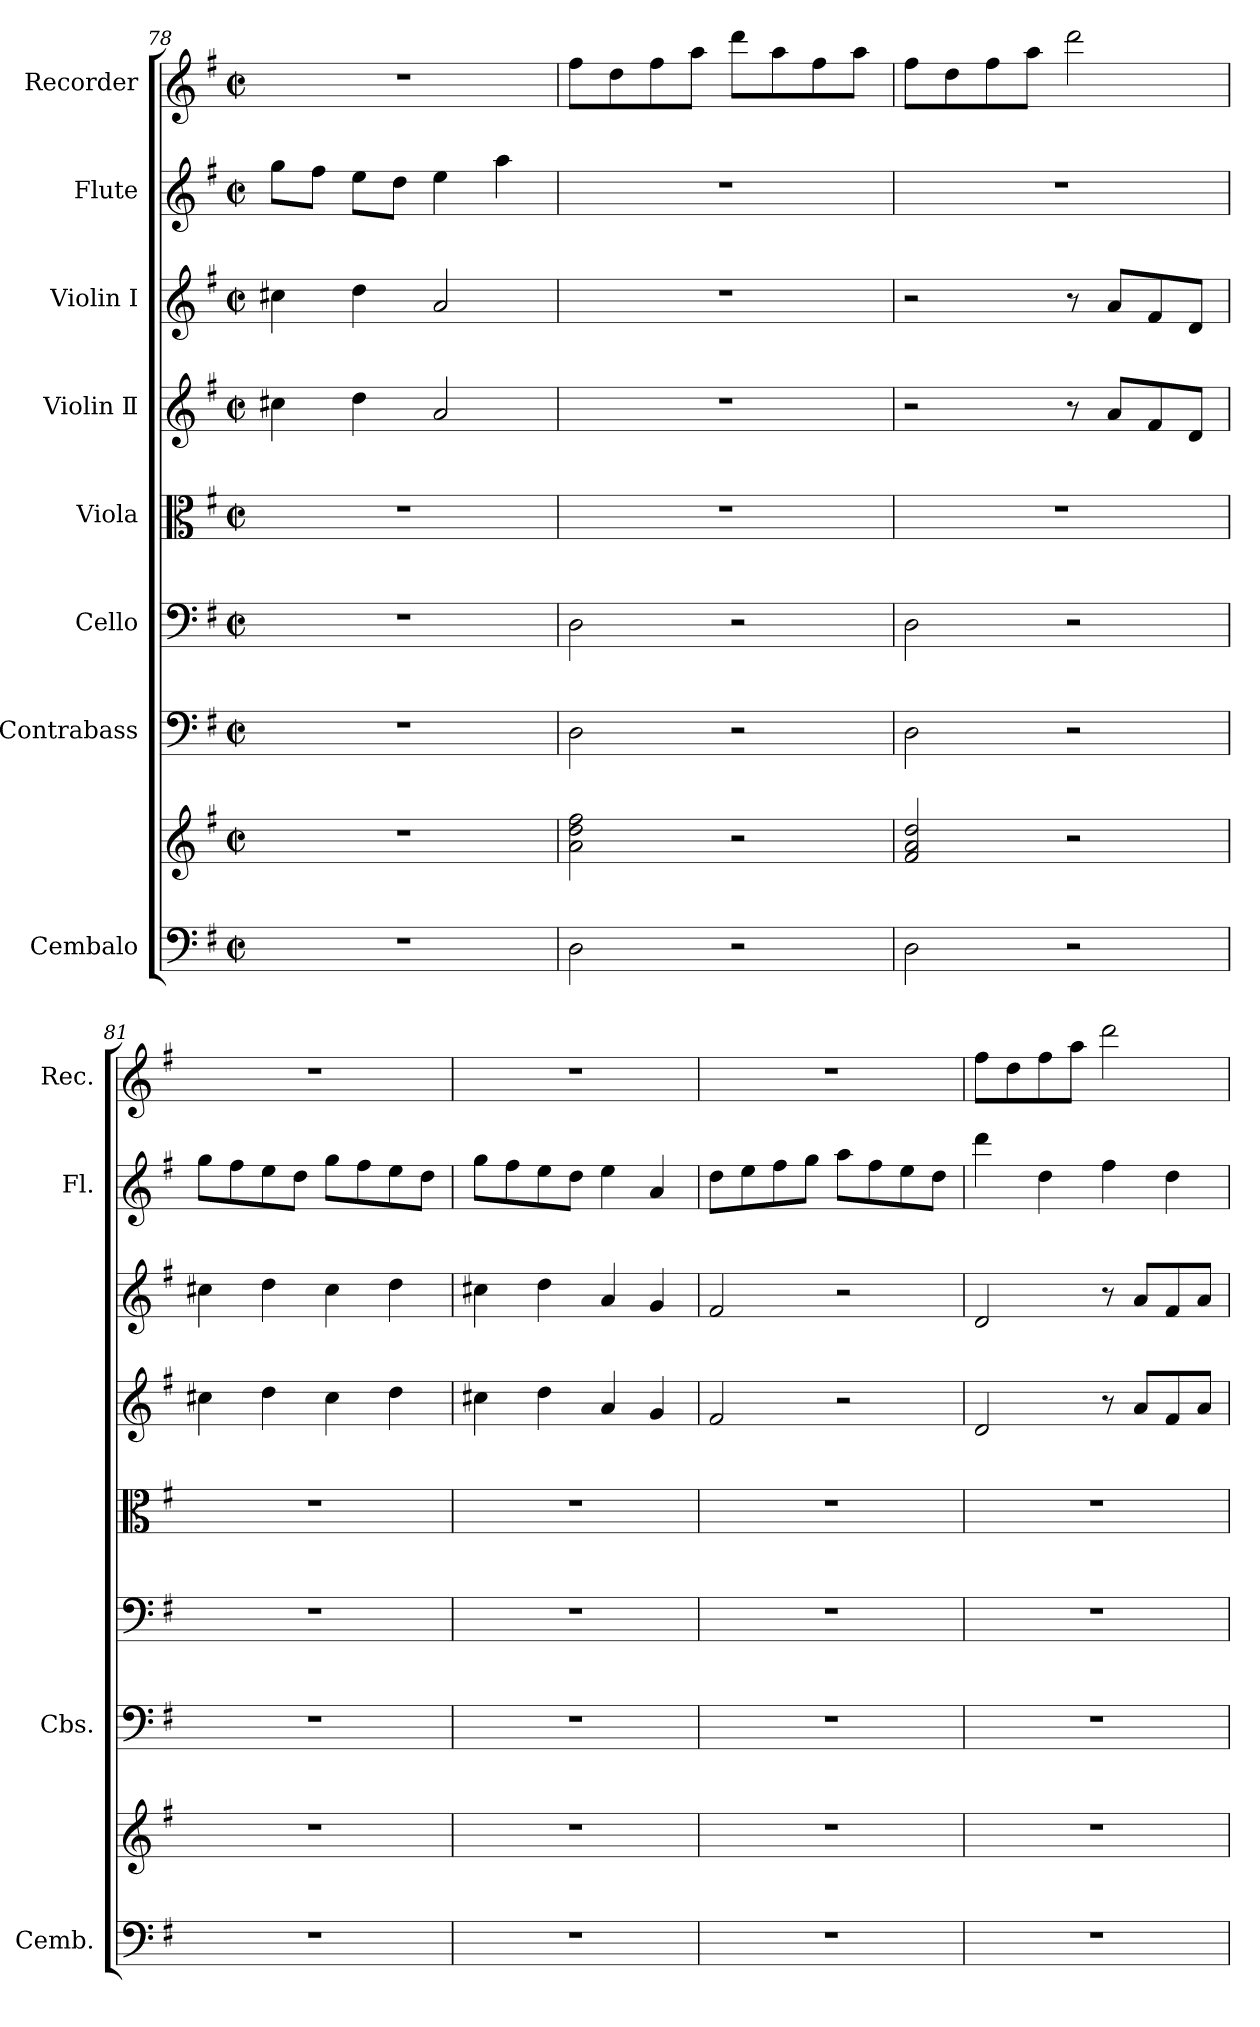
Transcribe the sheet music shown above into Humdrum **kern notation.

**kern	**kern	**kern	**kern	**kern	**kern	**kern	**kern	**kern
*part8	*part8	*part7	*part6	*part5	*part4	*part3	*part2	*part1
*staff9	*staff8	*staff7	*staff6	*staff5	*staff4	*staff3	*staff2	*staff1
*I"Cembalo	*	*I"Contrabass	*I"Cello	*I"Viola	*I"Violin Ⅱ	*I"Violin Ⅰ	*I"Flute	*I"Recorder
*I'Cemb.	*	*I'Cbs.	*	*	*	*	*I'Fl.	*I'Rec.
*clefF4	*clefG2	*clefF4	*clefF4	*clefC3	*clefG2	*clefG2	*clefG2	*clefG2
*	*	*ITrd7c12	*	*	*	*	*	*
*k[f#]	*k[f#]	*k[f#]	*k[f#]	*k[f#]	*k[f#]	*k[f#]	*k[f#]	*k[f#]
*M2/2	*M2/2	*M2/2	*M2/2	*M2/2	*M2/2	*M2/2	*M2/2	*M2/2
*met(c|)	*met(c|)	*met(c|)	*met(c|)	*met(c|)	*met(c|)	*met(c|)	*met(c|)	*met(c|)
=78	=78	=78	=78	=78	=78	=78	=78	=78
1r	1r	1r	1r	1r	4cc#X\	4cc#X\	8gg\L	1r
.	.	.	.	.	.	.	8ff#\J	.
.	.	.	.	.	4dd\	4dd\	8ee\L	.
.	.	.	.	.	.	.	8dd\J	.
.	.	.	.	.	2a/	2a/	4ee\	.
.	.	.	.	.	.	.	4aa\	.
!!LO:LB:g=z
=79	=79	=79	=79	=79	=79	=79	=79	=79
2D\	2a\ 2dd\ 2ff#\	2DD\	2D\	1r	1r	1r	1r	8ff#\L
.	.	.	.	.	.	.	.	8dd\
.	.	.	.	.	.	.	.	8ff#\
.	.	.	.	.	.	.	.	8aa\J
2r	2r	2r	2r	.	.	.	.	8ddd\L
.	.	.	.	.	.	.	.	8aa\
.	.	.	.	.	.	.	.	8ff#\
.	.	.	.	.	.	.	.	8aa\J
=80	=80	=80	=80	=80	=80	=80	=80	=80
2D\	2f#/ 2a/ 2dd/	2DD\	2D\	1r	2r	2r	1r	8ff#\L
.	.	.	.	.	.	.	.	8dd\
.	.	.	.	.	.	.	.	8ff#\
.	.	.	.	.	.	.	.	8aa\J
2r	2r	2r	2r	.	8r	8r	.	2ddd\
.	.	.	.	.	8a/L	8a/L	.	.
.	.	.	.	.	8f#/	8f#/	.	.
.	.	.	.	.	8d/J	8d/J	.	.
=81	=81	=81	=81	=81	=81	=81	=81	=81
1r	1r	1r	1r	1r	4cc#X\	4cc#X\	8gg\L	1r
.	.	.	.	.	.	.	8ff#\	.
.	.	.	.	.	4dd\	4dd\	8ee\	.
.	.	.	.	.	.	.	8dd\J	.
.	.	.	.	.	4cc#\	4cc#\	8gg\L	.
.	.	.	.	.	.	.	8ff#\	.
.	.	.	.	.	4dd\	4dd\	8ee\	.
.	.	.	.	.	.	.	8dd\J	.
=82	=82	=82	=82	=82	=82	=82	=82	=82
1r	1r	1r	1r	1r	4cc#X\	4cc#X\	8gg\L	1r
.	.	.	.	.	.	.	8ff#\	.
.	.	.	.	.	4dd\	4dd\	8ee\	.
.	.	.	.	.	.	.	8dd\J	.
.	.	.	.	.	4a/	4a/	4ee\	.
.	.	.	.	.	4g/	4g/	4a/	.
=83	=83	=83	=83	=83	=83	=83	=83	=83
1r	1r	1r	1r	1r	2f#/	2f#/	8dd\L	1r
.	.	.	.	.	.	.	8ee\	.
.	.	.	.	.	.	.	8ff#\	.
.	.	.	.	.	.	.	8gg\J	.
.	.	.	.	.	2r	2r	8aa\L	.
.	.	.	.	.	.	.	8ff#\	.
.	.	.	.	.	.	.	8ee\	.
.	.	.	.	.	.	.	8dd\J	.
=84	=84	=84	=84	=84	=84	=84	=84	=84
1r	1r	1r	1r	1r	2d/	2d/	4ddd\	8ff#\L
.	.	.	.	.	.	.	.	8dd\
.	.	.	.	.	.	.	4dd\	8ff#\
.	.	.	.	.	.	.	.	8aa\J
.	.	.	.	.	8r	8r	4ff#\	2ddd\
.	.	.	.	.	8a/L	8a/L	.	.
.	.	.	.	.	8f#/	8f#/	4dd\	.
.	.	.	.	.	8a/J	8a/J	.	.
=	=	=	=	=	=	=	=	=
*-	*-	*-	*-	*-	*-	*-	*-	*-
